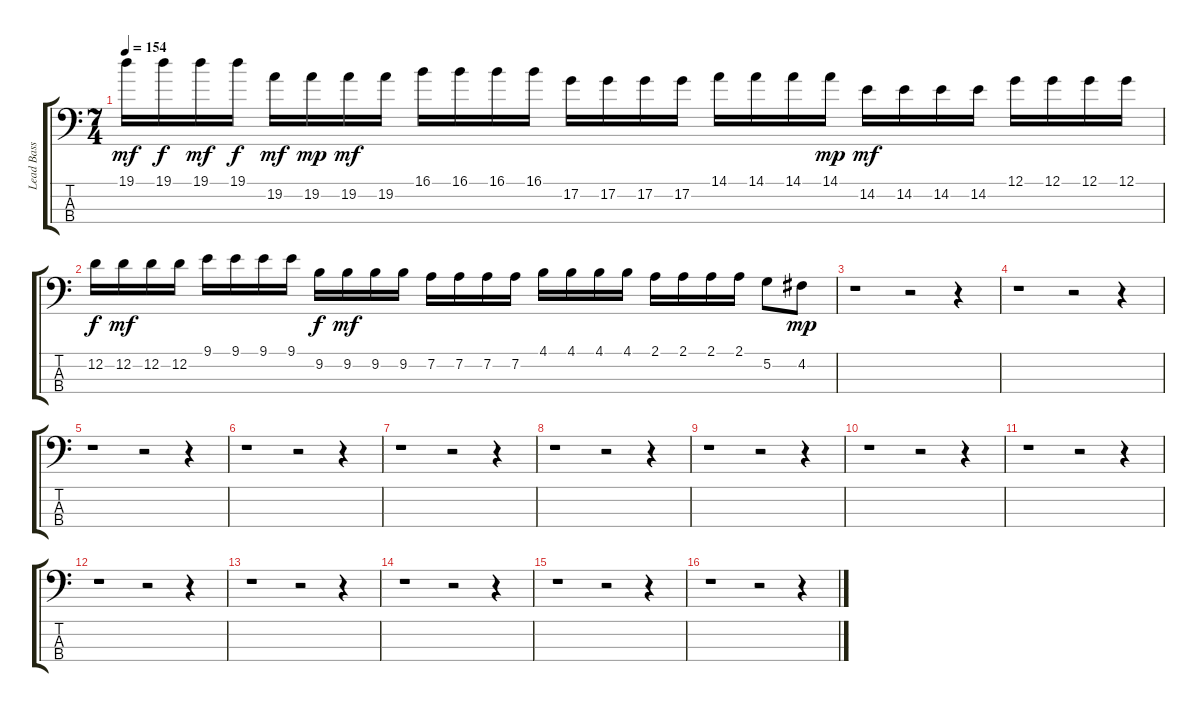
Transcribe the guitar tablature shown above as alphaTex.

\track ("Lead Bass 1 (Clean)" "Lead Bass ") {instrument electricbasspick}
\staff {score tabs}
\tuning (G2 D2 A1 E1) {hide}
\ts (7 4)
\tempo 154
\clef f4
\ks c
19.1.16{dy mf} 19.1.16{dy f} 19.1.16{dy mf} 19.1.16{dy f} 19.2.16{dy mf} 19.2.16{dy mp} 19.2.16{dy mf} 19.2.16 16.1.16 16.1.16 16.1.16 16.1.16 17.2.16 17.2.16 17.2.16 17.2.16 14.1.16 14.1.16 14.1.16 14.1.16{dy mp} 14.2.16{dy mf} 14.2.16 14.2.16 14.2.16 12.1.16 12.1.16 12.1.16 12.1.16 |
12.2.16{dy f} 12.2.16{dy mf} 12.2.16 12.2.16 9.1.16 9.1.16 9.1.16 9.1.16 9.2.16{dy f} 9.2.16{dy mf} 9.2.16 9.2.16 7.2.16 7.2.16 7.2.16 7.2.16 4.1.16 4.1.16 4.1.16 4.1.16 2.1.16 2.1.16 2.1.16 2.1.16 5.2.8 4.2.8{dy mp} |
r.1 r.2 r.4 |
r.1 r.2 r.4 |
r.1 r.2 r.4 |
r.1 r.2 r.4 |
r.1 r.2 r.4 |
r.1 r.2 r.4 |
r.1 r.2 r.4 |
r.1 r.2 r.4 |
r.1 r.2 r.4 |
r.1 r.2 r.4 |
r.1 r.2 r.4 |
r.1 r.2 r.4 |
r.1 r.2 r.4 |
r.1 r.2 r.4
